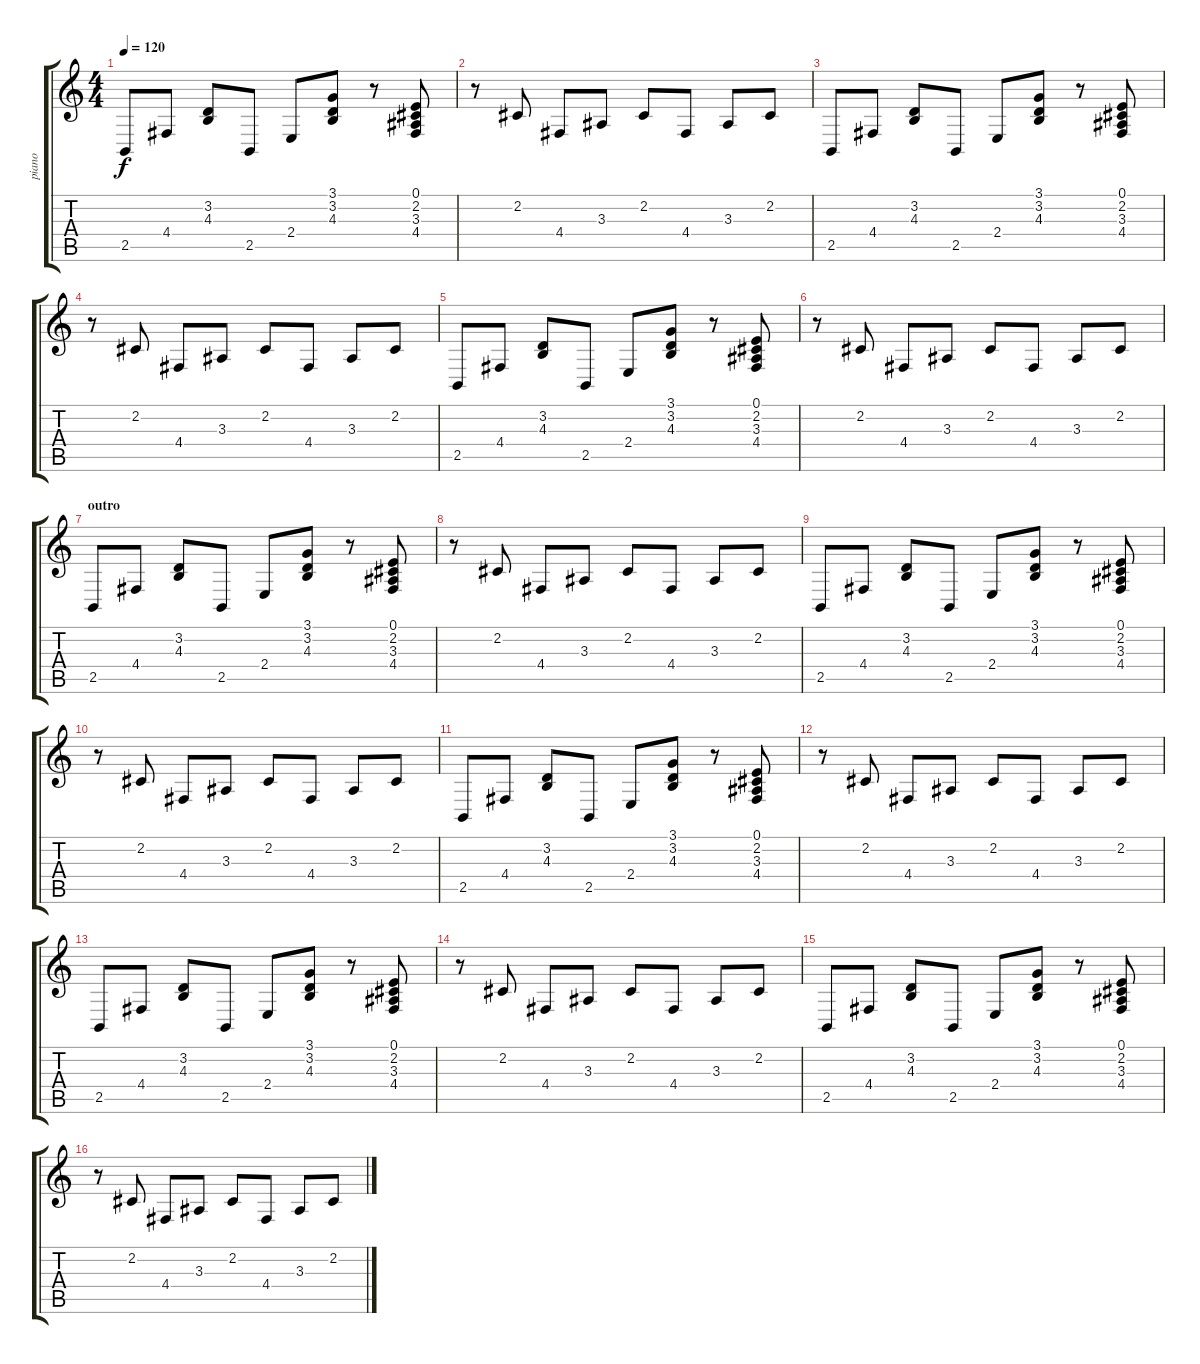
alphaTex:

\track ("piano" "piano") {instrument brightacousticpiano}
\staff {score tabs}
\tuning (E4 B3 G3 D3 A2 E2) {hide}
\ts (4 4)
\tempo 120
\clef g2
\ks c
2.5.8{dy f} 4.4.8 (3.2 4.3).8 2.5.8 2.4.8 (3.1 3.2 4.3).8 r.8 (0.1 2.2 3.3 4.4).8 |
r.8 2.2.8 4.4.8 3.3.8 2.2.8 4.4.8 3.3.8 2.2.8 |
2.5.8 4.4.8 (3.2 4.3).8 2.5.8 2.4.8 (3.1 3.2 4.3).8 r.8 (0.1 2.2 3.3 4.4).8 |
r.8 2.2.8 4.4.8 3.3.8 2.2.8 4.4.8 3.3.8 2.2.8 |
2.5.8 4.4.8 (3.2 4.3).8 2.5.8 2.4.8 (3.1 3.2 4.3).8 r.8 (0.1 2.2 3.3 4.4).8 |
r.8 2.2.8 4.4.8 3.3.8 2.2.8 4.4.8 3.3.8 2.2.8 |
\section ("" "outro")
2.5.8 4.4.8 (3.2 4.3).8 2.5.8 2.4.8 (3.1 3.2 4.3).8 r.8 (0.1 2.2 3.3 4.4).8 |
r.8 2.2.8 4.4.8 3.3.8 2.2.8 4.4.8 3.3.8 2.2.8 |
2.5.8 4.4.8 (3.2 4.3).8 2.5.8 2.4.8 (3.1 3.2 4.3).8 r.8 (0.1 2.2 3.3 4.4).8 |
r.8 2.2.8 4.4.8 3.3.8 2.2.8 4.4.8 3.3.8 2.2.8 |
2.5.8 4.4.8 (3.2 4.3).8 2.5.8 2.4.8 (3.1 3.2 4.3).8 r.8 (0.1 2.2 3.3 4.4).8 |
r.8 2.2.8 4.4.8 3.3.8 2.2.8 4.4.8 3.3.8 2.2.8 |
2.5.8 4.4.8 (3.2 4.3).8 2.5.8 2.4.8 (3.1 3.2 4.3).8 r.8 (0.1 2.2 3.3 4.4).8 |
r.8 2.2.8 4.4.8 3.3.8 2.2.8 4.4.8 3.3.8 2.2.8 |
2.5.8 4.4.8 (3.2 4.3).8 2.5.8 2.4.8 (3.1 3.2 4.3).8 r.8 (0.1 2.2 3.3 4.4).8 |
r.8 2.2.8 4.4.8 3.3.8 2.2.8 4.4.8 3.3.8 2.2.8
